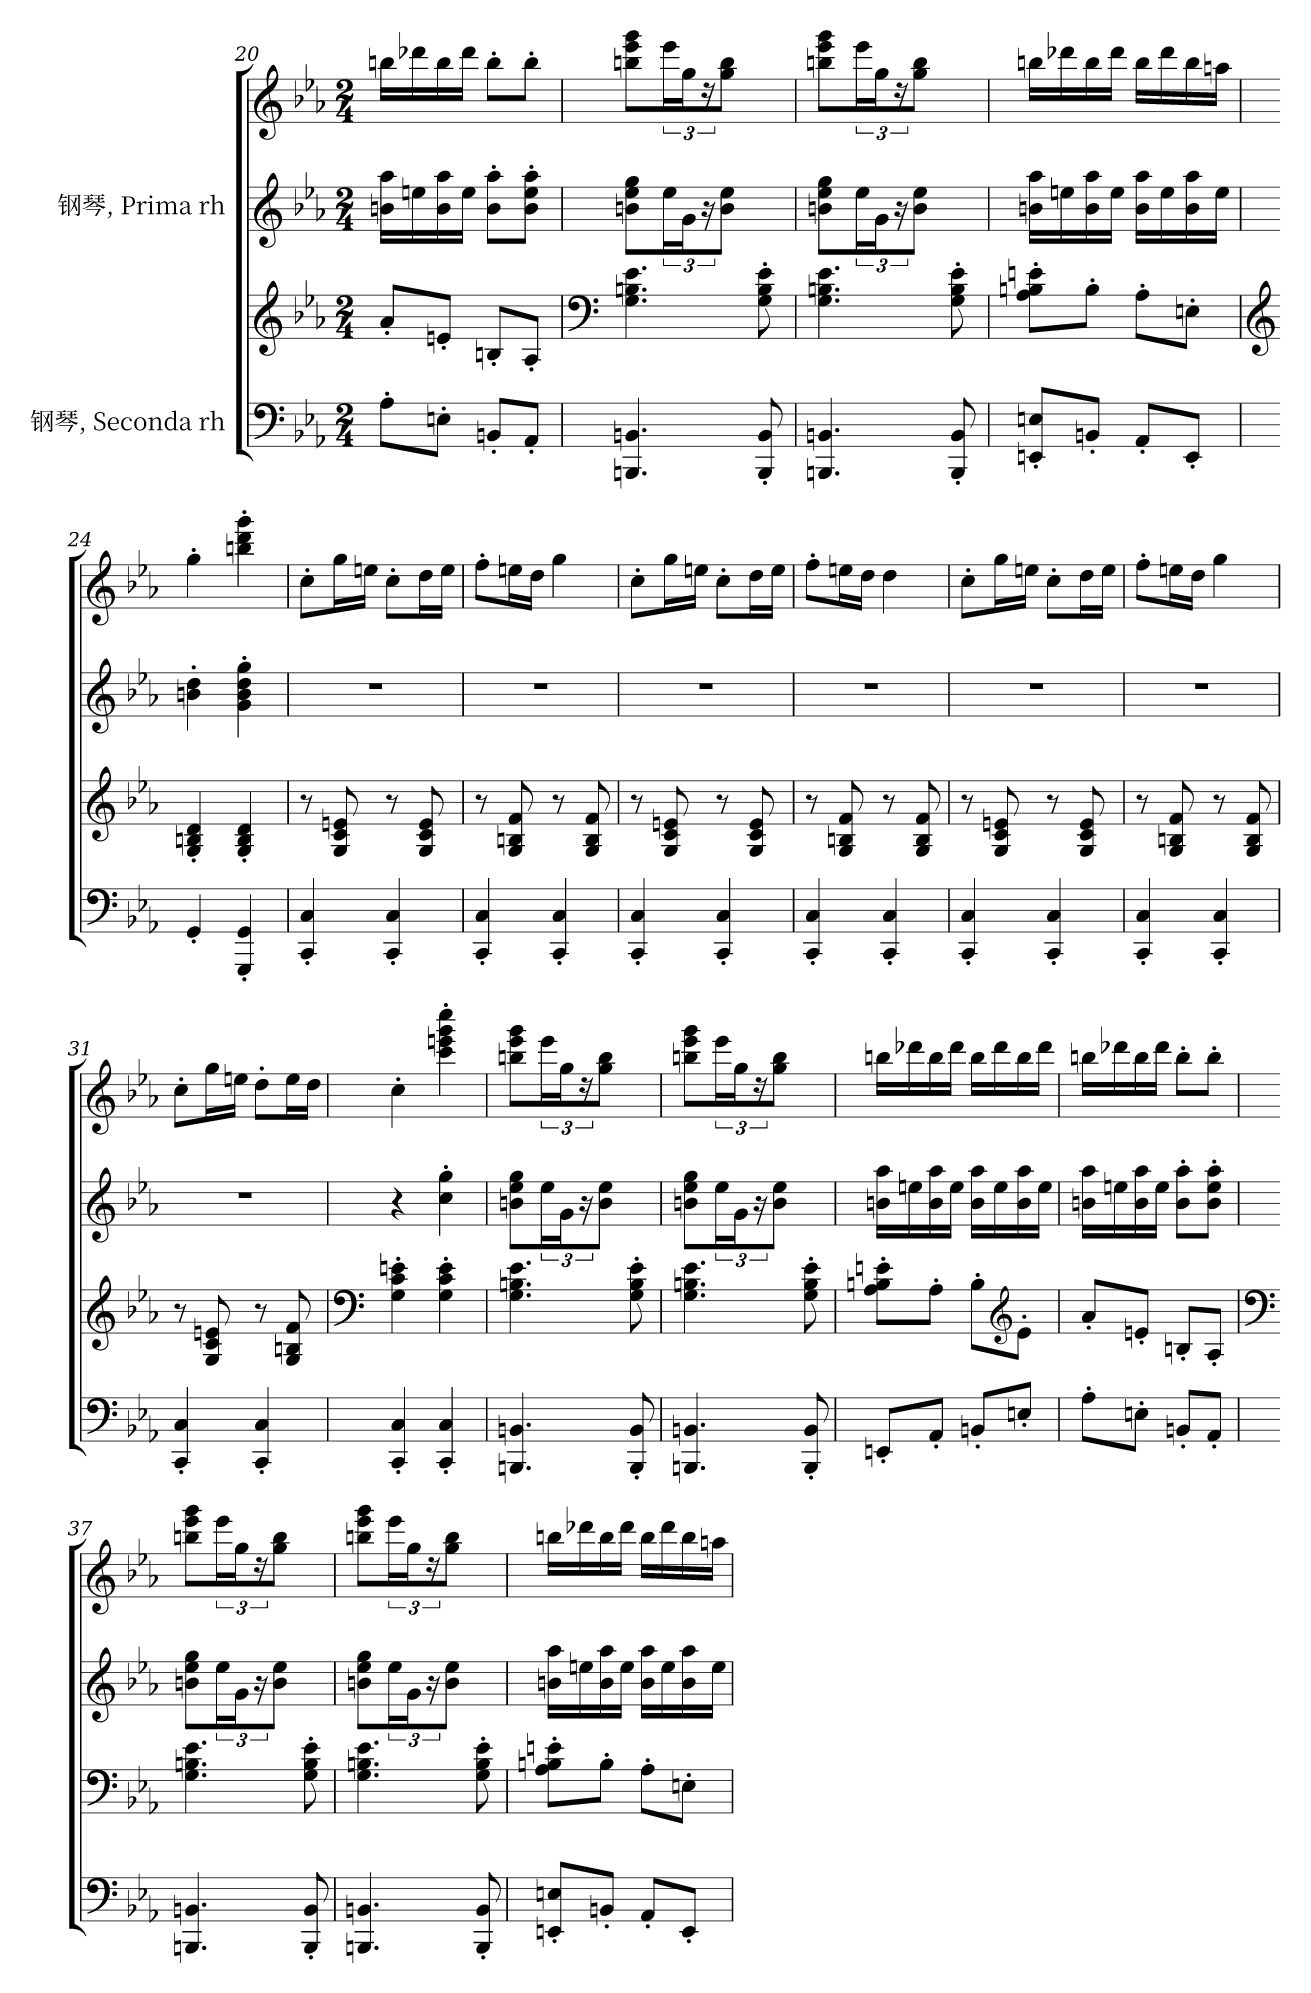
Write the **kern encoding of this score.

**kern	**kern	**kern	**kern
*part2	*part2	*part1	*part1
*staff4	*staff3	*staff2	*staff1
*I"钢琴, Seconda rh	*	*I"钢琴, Prima rh	*
!!LO:LB:g=z
*clefF4	*clefG2	*clefG2	*clefG2
*k[b-e-a-]	*k[b-e-a-]	*k[b-e-a-]	*k[b-e-a-]
*M2/4	*M2/4	*M2/4	*M2/4
=20	=20	=20	=20
8A-'\L	8a-'/L	16bn\ 16aa-\LL	16bbn\LL
.	.	16een\	16ddd-X\
8En'\J	8en'/J	16b\ 16aa-\	16bb\
.	.	16ee\JJ	16ddd-\JJ
8BBn'/L	8Bn'/L	8b\' 8aa-\'L	8bb'\L
8AA-'/J	8A-'/J	8b\' 8ee\' 8aa-\'J	8bb'\J
=21	=21	=21	=21
*	*clefF4	*	*
4.BBBn/ 4.BBn/	4.G\ 4.Bn\ 4.e-\	8bn\ 8ee-\ 8gg\L	8bbn\ 8eee-\ 8ggg\L
.	.	24ee-\L	24eee-\L
.	.	24g\JJ	24gg\JJ
.	.	24r	24r
.	.	4b\ 4ee-\	4gg\ 4bb\
8BBB/' 8BB/'	8G\' 8B\' 8e-\'	.	.
=22	=22	=22	=22
4.BBBn/ 4.BBn/	4.G\ 4.Bn\ 4.e-\	8bn\ 8ee-\ 8gg\L	8bbn\ 8eee-\ 8ggg\L
.	.	24ee-\L	24eee-\L
.	.	24g\JJ	24gg\JJ
.	.	24r	24r
.	.	4b\ 4ee-\	4gg\ 4bb\
8BBB/' 8BB/'	8G\' 8B\' 8e-\'	.	.
=23	=23	=23	=23
8EEn/' 8En/'L	8A-\' 8Bn\' 8en\'L	16bn\ 16aa-\LL	16bbn\LL
.	.	16een\	16ddd-X\
8BBn'/J	8B'\J	16b\ 16aa-\	16bb\
.	.	16ee\JJ	16ddd-\JJ
8AA-'/L	8A-'\L	16b\ 16aa-\LL	16bb\LL
.	.	16ee\	16ddd-\
8EE'/J	8En'\J	16b\ 16aa-\	16bb\
.	.	16ee\JJ	16aan\JJ
!!LO:PB:g=z
=24	=24	=24	=24
*	*clefG2	*	*
4GG'/	4G/' 4Bn/' 4d/'	4bn\' 4dd\'	4gg'\
4GGG/' 4GG/'	4G/' 4B/' 4d/'	4g\' 4b\' 4dd\' 4gg\'	4bbn\' 4ddd\' 4ggg\'
=25	=25	=25	=25
4CC/' 4C/'	8r	2r	8cc'\L
.	8G/ 8c/ 8en/	.	16gg\L
.	.	.	16een\JJ
4CC/' 4C/'	8r	.	8cc'\L
.	8G/ 8c/ 8e/	.	16dd\L
.	.	.	16ee\JJ
=26	=26	=26	=26
4CC/' 4C/'	8r	2r	8ff'\L
.	8G/ 8Bn/ 8f/	.	16een\L
.	.	.	16dd\JJ
4CC/' 4C/'	8r	.	4gg\
.	8G/ 8B/ 8f/	.	.
=27	=27	=27	=27
4CC/' 4C/'	8r	2r	8cc'\L
.	8G/ 8c/ 8en/	.	16gg\L
.	.	.	16een\JJ
4CC/' 4C/'	8r	.	8cc'\L
.	8G/ 8c/ 8e/	.	16dd\L
.	.	.	16ee\JJ
=28	=28	=28	=28
4CC/' 4C/'	8r	2r	8ff'\L
.	8G/ 8Bn/ 8f/	.	16een\L
.	.	.	16dd\JJ
4CC/' 4C/'	8r	.	4dd\
.	8G/ 8B/ 8f/	.	.
=29	=29	=29	=29
4CC/' 4C/'	8r	2r	8cc'\L
.	8G/ 8c/ 8en/	.	16gg\L
.	.	.	16een\JJ
4CC/' 4C/'	8r	.	8cc'\L
.	8G/ 8c/ 8e/	.	16dd\L
.	.	.	16ee\JJ
!!LO:LB:g=z
=30	=30	=30	=30
4CC/' 4C/'	8r	2r	8ff'\L
.	8G/ 8Bn/ 8f/	.	16een\L
.	.	.	16dd\JJ
4CC/' 4C/'	8r	.	4gg\
.	8G/ 8B/ 8f/	.	.
=31	=31	=31	=31
4CC/' 4C/'	8r	2r	8cc'\L
.	8G/ 8c/ 8en/	.	16gg\L
.	.	.	16een\JJ
4CC/' 4C/'	8r	.	8dd'\L
.	8G/ 8Bn/ 8f/	.	16ee\L
.	.	.	16dd\JJ
=32	=32	=32	=32
*	*clefF4	*	*
4CC/' 4C/'	4G\' 4c\' 4en\'	4r	4cc'\
4CC/' 4C/'	4G\' 4c\' 4e\'	4cc\' 4gg\'	4ccc\' 4eeen\' 4ggg\' 4cccc\'
=33	=33	=33	=33
4.BBBn/ 4.BBn/	4.G\ 4.Bn\ 4.e-\	8bn\ 8ee-\ 8gg\L	8bbn\ 8eee-\ 8ggg\L
.	.	24ee-\L	24eee-\L
.	.	24g\JJ	24gg\JJ
.	.	24r	24r
.	.	4b\ 4ee-\	4gg\ 4bb\
8BBB/' 8BB/'	8G\' 8B\' 8e-\'	.	.
=34	=34	=34	=34
4.BBBn/ 4.BBn/	4.G\ 4.Bn\ 4.e-\	8bn\ 8ee-\ 8gg\L	8bbn\ 8eee-\ 8ggg\L
.	.	24ee-\L	24eee-\L
.	.	24g\JJ	24gg\JJ
.	.	24r	24r
.	.	4b\ 4ee-\	4gg\ 4bb\
8BBB/' 8BB/'	8G\' 8B\' 8e-\'	.	.
!!LO:LB:g=z
=35	=35	=35	=35
8EEn'/L	8A-\' 8Bn\' 8en\'L	16bn\ 16aa-\LL	16bbn\LL
.	.	16een\	16ddd-X\
8AA-'/J	8A-'\J	16b\ 16aa-\	16bb\
.	.	16ee\JJ	16ddd-\JJ
8BBn'/L	8B'\L	16b\ 16aa-\LL	16bb\LL
.	.	16ee\	16ddd-\
*	*clefG2	*	*
8En'/J	8e'\J	16b\ 16aa-\	16bb\
.	.	16ee\JJ	16ddd-\JJ
=36	=36	=36	=36
8A-'\L	8a-'/L	16bn\ 16aa-\LL	16bbn\LL
.	.	16een\	16ddd-X\
8En'\J	8en'/J	16b\ 16aa-\	16bb\
.	.	16ee\JJ	16ddd-\JJ
8BBn'/L	8Bn'/L	8b\' 8aa-\'L	8bb'\L
8AA-'/J	8A-'/J	8b\' 8ee\' 8aa-\'J	8bb'\J
=37	=37	=37	=37
*	*clefF4	*	*
4.BBBn/ 4.BBn/	4.G\ 4.Bn\ 4.e-\	8bn\ 8ee-\ 8gg\L	8bbn\ 8eee-\ 8ggg\L
.	.	24ee-\L	24eee-\L
.	.	24g\JJ	24gg\JJ
.	.	24r	24r
.	.	4b\ 4ee-\	4gg\ 4bb\
8BBB/' 8BB/'	8G\' 8B\' 8e-\'	.	.
=38	=38	=38	=38
4.BBBn/ 4.BBn/	4.G\ 4.Bn\ 4.e-\	8bn\ 8ee-\ 8gg\L	8bbn\ 8eee-\ 8ggg\L
.	.	24ee-\L	24eee-\L
.	.	24g\JJ	24gg\JJ
.	.	24r	24r
.	.	4b\ 4ee-\	4gg\ 4bb\
8BBB/' 8BB/'	8G\' 8B\' 8e-\'	.	.
!!LO:PB:g=z
=39	=39	=39	=39
8EEn/' 8En/'L	8A-\' 8Bn\' 8en\'L	16bn\ 16aa-\LL	16bbn\LL
.	.	16een\	16ddd-X\
8BBn'/J	8B'\J	16b\ 16aa-\	16bb\
.	.	16ee\JJ	16ddd-\JJ
8AA-'/L	8A-'\L	16b\ 16aa-\LL	16bb\LL
.	.	16ee\	16ddd-\
8EE'/J	8En'\J	16b\ 16aa-\	16bb\
.	.	16ee\JJ	16aan\JJ
=	=	=	=
*-	*-	*-	*-
